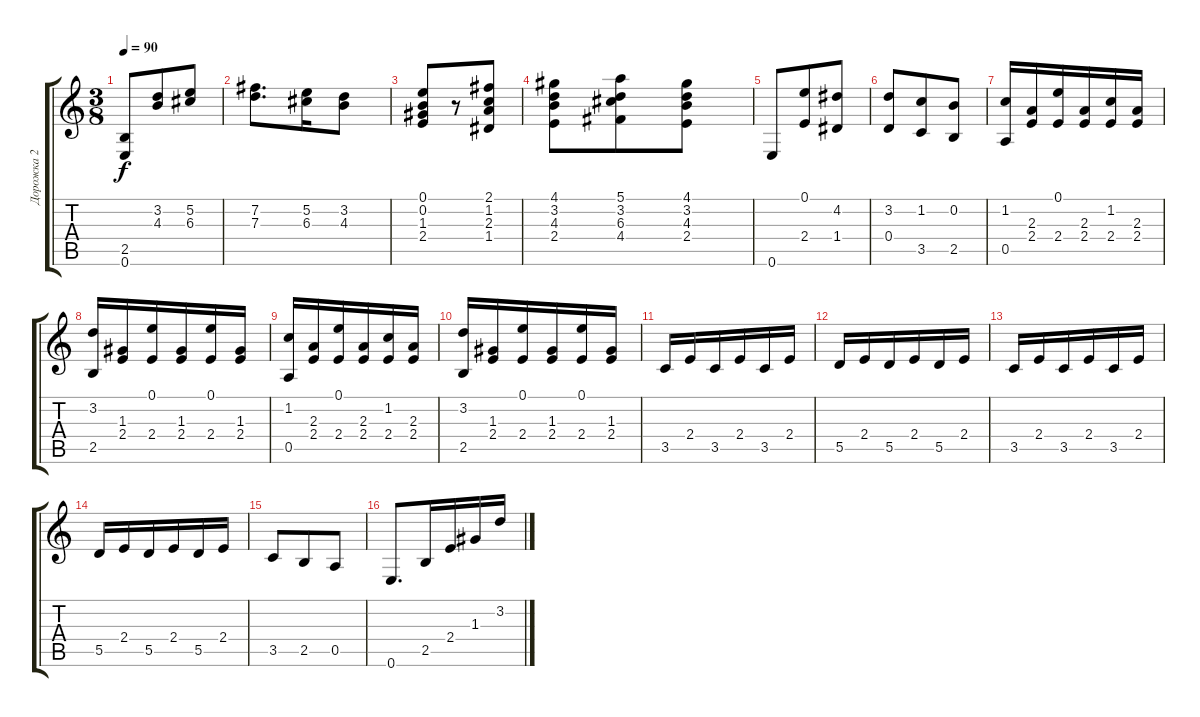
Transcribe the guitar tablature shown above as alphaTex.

\track ("Дорожка 2" "Дорожка 2") {instrument acousticguitarsteel}
\staff {score tabs}
\tuning (E4 B3 G3 D3 A2 E2) {hide}
\ts (3 8)
\tempo 90
\clef g2
\ks c
(2.5 0.6).8{dy f} (3.2 4.3).8 (5.2 6.3).8 |
(7.2 7.3).8{d} (5.2 6.3).16 (3.2 4.3).8 |
(0.1 0.2 1.3 2.4).8 r.8 (2.1 1.2 2.3 1.4).8 |
(4.1 3.2 4.3 2.4).8 (5.1 3.2 6.3 4.4).8 (4.1 3.2 4.3 2.4).8 |
0.6.8 (0.1 2.4).8 (4.2 1.4).8 |
(3.2 0.4).8 (1.2 3.5).8 (0.2 2.5).8 |
(1.2 0.5).16 (2.3 2.4).16 (0.1 2.4).16 (2.3 2.4).16 (1.2 2.4).16 (2.3 2.4).16 |
(3.2 2.5).16 (1.3 2.4).16 (0.1 2.4).16 (1.3 2.4).16 (0.1 2.4).16 (1.3 2.4).16 |
(1.2 0.5).16 (2.3 2.4).16 (0.1 2.4).16 (2.3 2.4).16 (1.2 2.4).16 (2.3 2.4).16 |
(3.2 2.5).16 (1.3 2.4).16 (0.1 2.4).16 (1.3 2.4).16 (0.1 2.4).16 (1.3 2.4).16 |
3.5.16 2.4.16 3.5.16 2.4.16 3.5.16 2.4.16 |
5.5.16 2.4.16 5.5.16 2.4.16 5.5.16 2.4.16 |
3.5.16 2.4.16 3.5.16 2.4.16 3.5.16 2.4.16 |
5.5.16 2.4.16 5.5.16 2.4.16 5.5.16 2.4.16 |
3.5.8 2.5.8 0.5.8 |
0.6.8{d} 2.5.16 2.4.16 1.3.16 3.2.16
